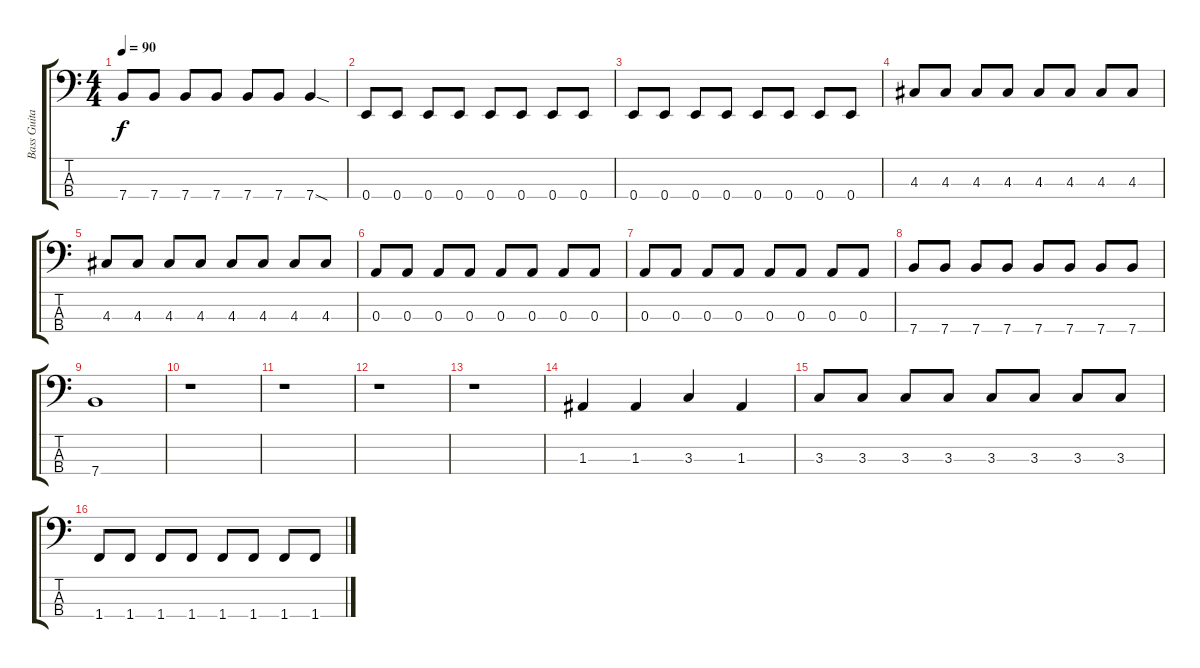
\track ("Bass Guitar" "Bass Guita") {instrument electricbassfinger}
\staff {score tabs}
\tuning (G2 D2 A1 E1) {hide}
\ts (4 4)
\tempo 90
\clef f4
\ks c
7.4.8{dy f} 7.4.8 7.4.8 7.4.8 7.4.8 7.4.8 7.4{sod}.4 |
0.4.8 0.4.8 0.4.8 0.4.8 0.4.8 0.4.8 0.4.8 0.4.8 |
0.4.8 0.4.8 0.4.8 0.4.8 0.4.8 0.4.8 0.4.8 0.4.8 |
4.3.8 4.3.8 4.3.8 4.3.8 4.3.8 4.3.8 4.3.8 4.3.8 |
4.3.8 4.3.8 4.3.8 4.3.8 4.3.8 4.3.8 4.3.8 4.3.8 |
0.3.8 0.3.8 0.3.8 0.3.8 0.3.8 0.3.8 0.3.8 0.3.8 |
0.3.8 0.3.8 0.3.8 0.3.8 0.3.8 0.3.8 0.3.8 0.3.8 |
7.4.8 7.4.8 7.4.8 7.4.8 7.4.8 7.4.8 7.4.8 7.4.8 |
7.4.1 |
r.1 |
r.1 |
r.1 |
r.1 |
1.3.4 1.3.4 3.3.4 1.3.4 |
3.3.8 3.3.8 3.3.8 3.3.8 3.3.8 3.3.8 3.3.8 3.3.8 |
1.4.8 1.4.8 1.4.8 1.4.8 1.4.8 1.4.8 1.4.8 1.4.8
